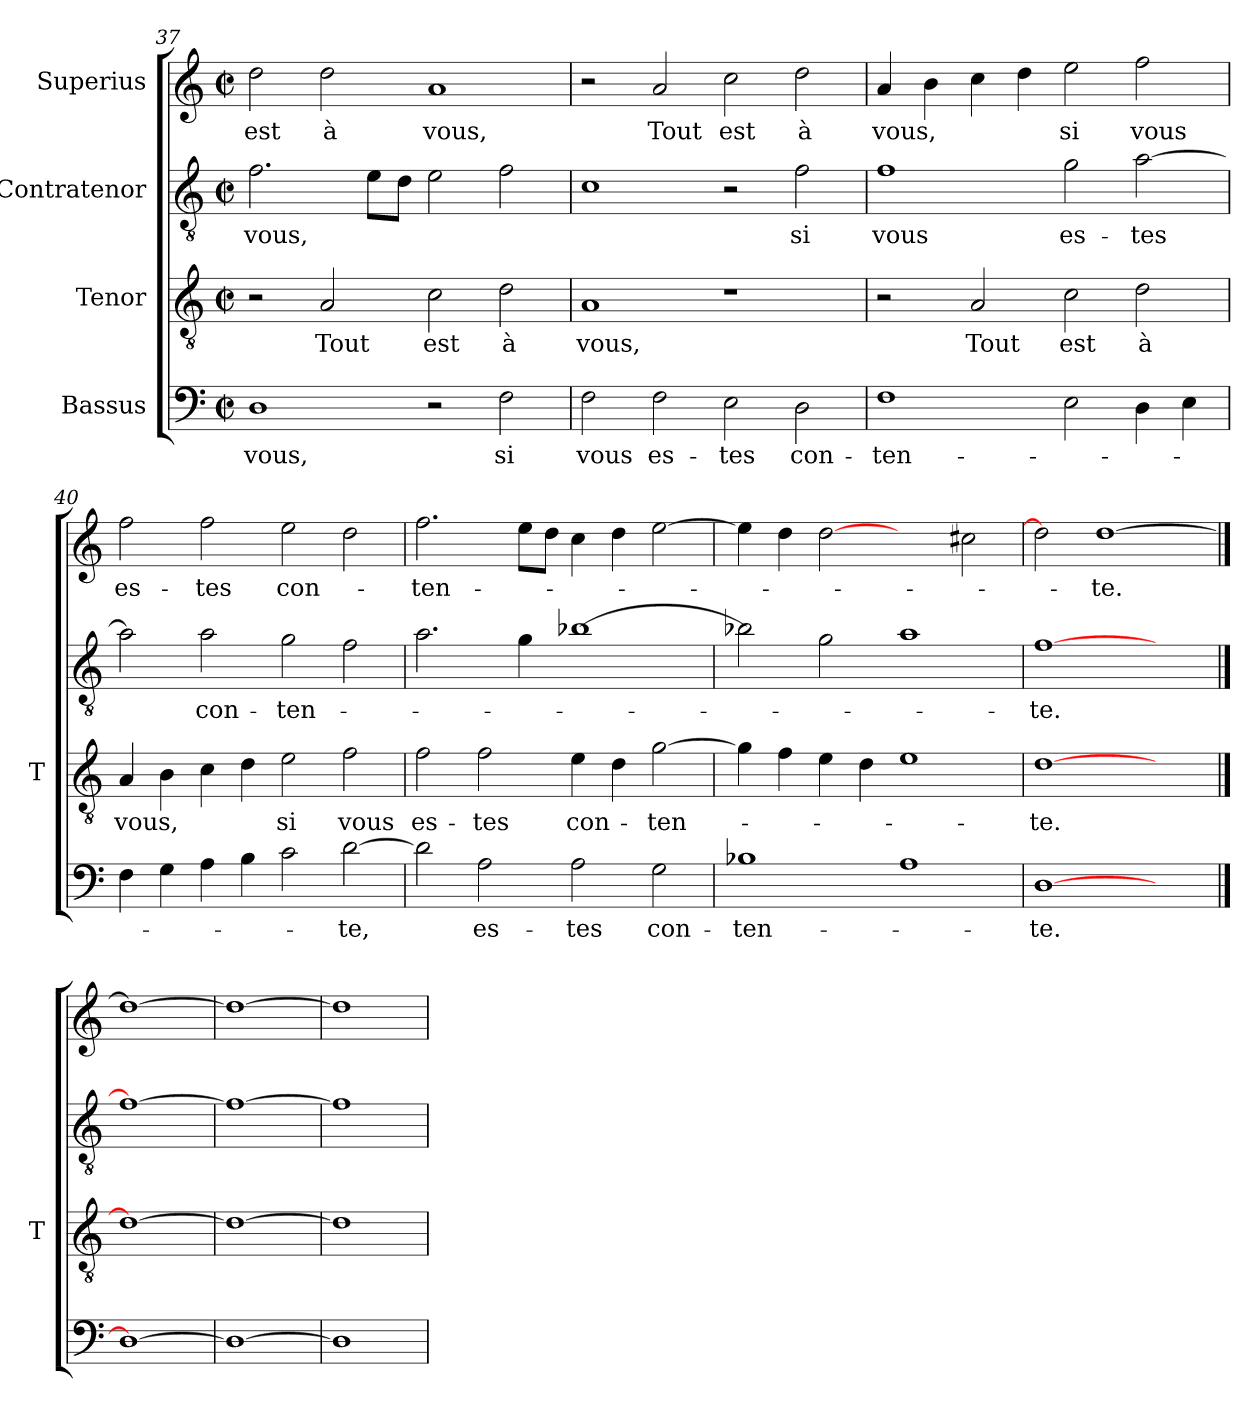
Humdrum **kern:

**kern	**text	**kern	**text	**kern	**text	**kern	**text
*part4	*part4	*part3	*part3	*part2	*part2	*part1	*part1
*staff4	*staff4	*staff3	*staff3	*staff2	*staff2	*staff1	*staff1
*I"Bassus	*	*I"Tenor	*	*I"Contratenor	*	*I"Superius	*
*	*	*I'T	*	*	*	*	*
*clefF4	*	*clefGv2	*	*clefGv2	*	*clefG2	*
*k[]	*	*k[]	*	*k[]	*	*k[]	*
*C:	*	*C:	*	*C:	*	*C:	*
*M2/2	*	*M2/2	*	*M2/2	*	*M2/2	*
*met(c|)	*	*met(c|)	*	*met(c|)	*	*met(c|)	*
=37	=37	=37	=37	=37	=37	=37	=37
1D	-vous,	2r	.	2.f	-vous,	2dd	-est
.	.	2A	-Tout	.	.	2dd	-à
.	.	.	.	8eL	.	.	.
.	.	.	.	8dJ	.	.	.
2r	.	2c	-est	2e	.	1a	-vous,
2F	-si	2d	-à	2f	.	.	.
=38	=38	=38	=38	=38	=38	=38	=38
2F	-vous	1A	-vous,	1c	.	2r	.
2F	es-	.	.	.	.	2a	-Tout
2E	-tes	1r	.	2r	.	2cc	-est
2D	con-	.	.	2f	-si	2dd	-à
=39	=39	=39	=39	=39	=39	=39	=39
1F	ten-	2r	.	1f	-vous	4a	-vous,
.	.	.	.	.	.	4b	.
.	.	2A	-Tout	.	.	4cc	.
.	.	.	.	.	.	4dd	.
2E	.	2c	-est	2g	es-	2ee	-si
4D	.	2d	-à	[2a	-tes	2ff	-vous
4E	.	.	.	.	.	.	.
!!LO:LB:g=z
=40	=40	=40	=40	=40	=40	=40	=40
4F	.	4A	-vous,	2a]	.	2ff	es-
4G	.	4B	.	.	.	.	.
4A	.	4c	.	2a	con-	2ff	-tes
4B	.	4d	.	.	.	.	.
2c	.	2e	-si	2g	ten-	2ee	con-
[2d	-te,	2f	-vous	2f	.	2dd	.
=41	=41	=41	=41	=41	=41	=41	=41
2d]	.	2f	es-	2.a	.	2.ff	ten-
2A	es-	2f	-tes	.	.	.	.
.	.	.	.	4g	.	8eeL	.
.	.	.	.	.	.	8ddJ	.
2A	-tes	4e	con-	[1b-X	.	4cc	.
.	.	4d	.	.	.	4dd	.
2G	con-	[2g	ten-	.	.	[2ee	.
=42	=42	=42	=42	=42	=42	=42	=42
1B-X	ten-	4g]	.	2b-X]	.	4ee]	.
.	.	4f	.	.	.	4dd	.
.	.	4e	.	2g	.	[2dd	.
.	.	4d	.	.	.	.	.
1A	.	1e	.	1a	.	2ryy	.
.	.	.	.	.	.	2cc#X	.
=43	=43	=43	=43	=43	=43	=43	=43
[1D	-te.	[1d	-te.	[1f	-te.	2dd]	.
.	.	.	.	.	.	[1dd	-te.
2ryy	.	2ryy	.	2ryy	.	.	.
==44	==44	==44	==44	==44	==44	==44	==44
1D_	.	1d_	.	1f_	.	1dd_	.
=45	=45	=45	=45	=45	=45	=45	=45
1D_	.	1d_	.	1f_	.	1dd_	.
=46	=46	=46	=46	=46	=46	=46	=46
1D]	.	1d]	.	1f]	.	1dd]	.
=	=	=	=	=	=	=	=
*-	*-	*-	*-	*-	*-	*-	*-
